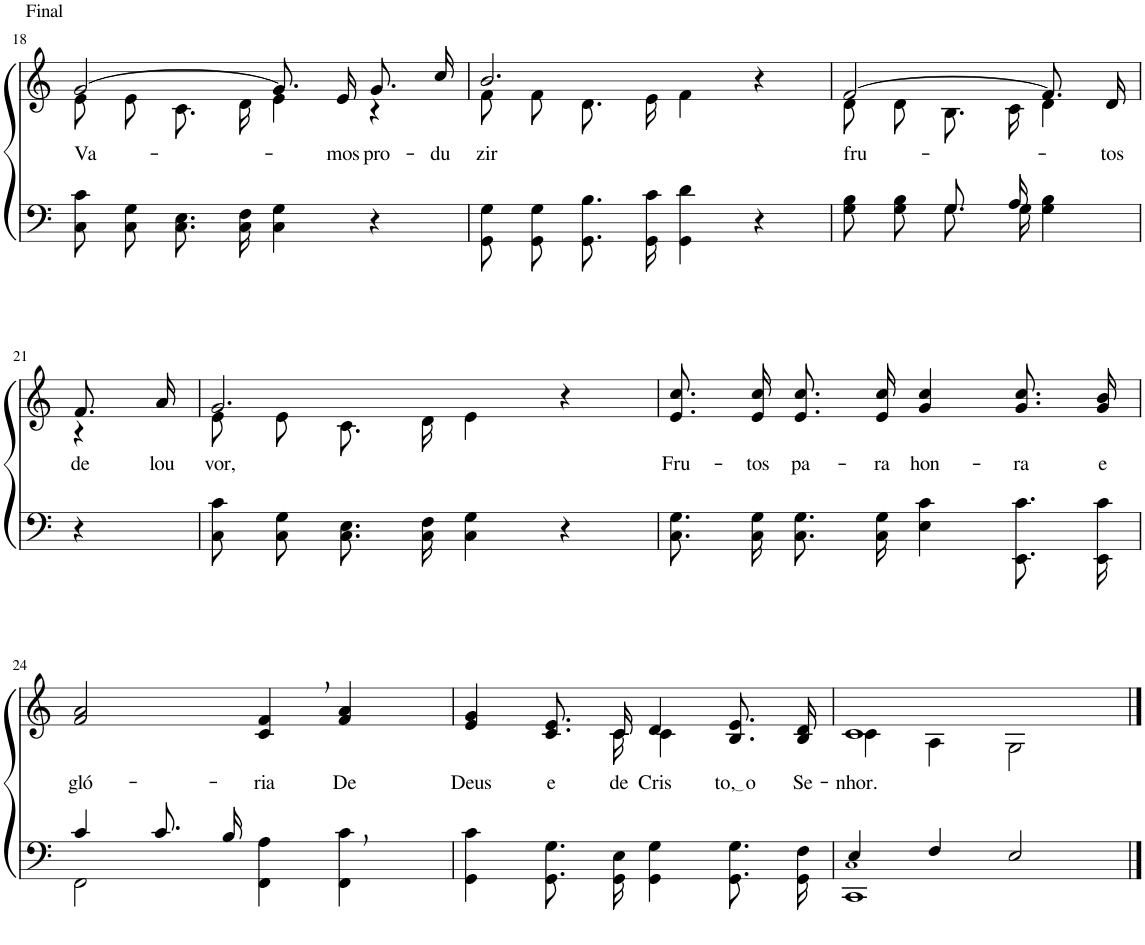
**kern	**kern	**text
*part2	*part1	*part1
*staff2	*staff1	*staff1
*I"Parte III e IV	*I"Parte I e II	*
!!LO:PB:g=z
*clefF4	*clefG2	*
*Trd-1c-2	*Trd-1c-2	*
*k[]	*k[]	*
*M4/4	*M4/4	*
=18	=18	=18
*	*^	*
!	!LO:TX:a:t=Final	!	!
!	!	!	!LO:LY:b
8C\ 8c\L	[2g/	8e\L	Va-
8C\ 8G\J	.	8e\J	.
8.C\ 8.E\L	.	8.c\L	.
16C\ 16F\Jk	.	16d\Jk	.
4C\ 4G\	8.g/L]	4e\	.
!	!	!	!LO:LY:b
.	16e/Jk	.	-mos
!	!	!	!LO:LY:b
4r	8.g/L	4r	pro-
!	!	!	!LO:LY:b
.	16cc/Jk	.	-du-
=19	=19	=19	=19
!	!	!	!LO:LY:b
8GG/ 8G/L	2.b/	8f\L	-zir
8GG/ 8G/J	.	8f\J	.
8.GG\ 8.B\L	.	8.d\L	.
16GG\ 16c\Jk	.	16e\Jk	.
4GG\ 4d\	.	4f\	.
4r	4r	4ryy	.
=20	=20	=20	=20
*^	*	*	*
!	!	!	!	!LO:LY:b
8G\ 8B\L	4ryy	[2f/	8d\L	fru-
8G\ 8B\J	.	.	8d\J	.
8.G/L	8.G\L	.	8.B\L	.
16A/Jk	16G\Jk	.	16c\Jk	.
4G\ 4B\	4ryy	8.f/L]	4d\	.
!	!	!	!	!LO:LY:b
.	.	16d/Jk	.	-tos
*v	*v	*	*	*
!!LO:LB:g=z	!!
=21	=21	=21	=21
!	!	!	!LO:LY:b
4r	8.f/L	4r	de
!	!	!	!LO:LY:b
.	16a/Jk	.	lou-
=22	=22	=22	=22
!	!	!	!LO:LY:b
8C\ 8c\L	2.g/	8e\L	-vor,
8C\ 8G\J	.	8e\J	.
8.C\ 8.E\L	.	8.c\L	.
16C\ 16F\Jk	.	16d\Jk	.
4C\ 4G\	.	4e\	.
4r	4r	4ryy	.
=23	=23	=23	=23
!	!	!	!LO:LY:b
*	*v	*v	*
8.C\ 8.G\L	8.e/ 8.cc/L	Fru-
!	!	!LO:LY:b
16C\ 16G\Jk	16e/ 16cc/Jk	-tos
!	!	!LO:LY:b
8.C\ 8.G\L	8.e/ 8.cc/L	pa-
!	!	!LO:LY:b
16C\ 16G\Jk	16e/ 16cc/Jk	-ra
!	!	!LO:LY:b
4E\ 4c\	4g/ 4cc/	hon-
!	!	!LO:LY:b
8.EE\ 8.c\L	8.g/ 8.cc/L	-ra
!	!	!LO:LY:b
16EE\ 16c\Jk	16g/ 16b/Jk	e
!!LO:LB:g=z
=24	=24	=24
*^	*	*
!	!	!	!LO:LY:b
4c/	2FF\	2f/ 2a/	gló-
8.c/L	.	.	.
16B/Jk	.	.	.
!	!	!	!LO:LY:b
2ryy	4FF\ 4A\	4c/, 4f/,	-ria
!	!	!	!LO:LY:b
.	4FF\ 4c\	4f/ 4a/	De
=25	=25	=25	=25
!	!	!	!LO:LY:b
*v	*v	*^	*
4GG\ 4c\	4e/ 4g/	4..ryy	Deus
!	!	!	!LO:LY:b
8.GG/ 8.G/L	8.c/ 8.e/L	.	e
!	!	!	!LO:LY:b
16GG/ 16E/Jk	16c/Jk	16c\	de
!	!	!	!LO:LY:b
4GG\ 4G\	4d/	4c\	Cris-
!	!	!	!LO:LY:b
8.GG/ 8.G/L	8.B/ 8.e/L	4ryy	to, o
!	!	!	!LO:LY:b
16GG/ 16F/Jk	16B/ 16d/Jk	.	Se-
=26	=26	=26	=26
*^	*	*	*
!	!	!	!	!LO:LY:b
4E/	1CC 1C!	1c	4c\	-nhor.
4F/	.	.	4A\	.
2E/	.	.	2G\	.
*v	*v	*	*	*
*	*v	*v	*
==	==	==
*-	*-	*-
